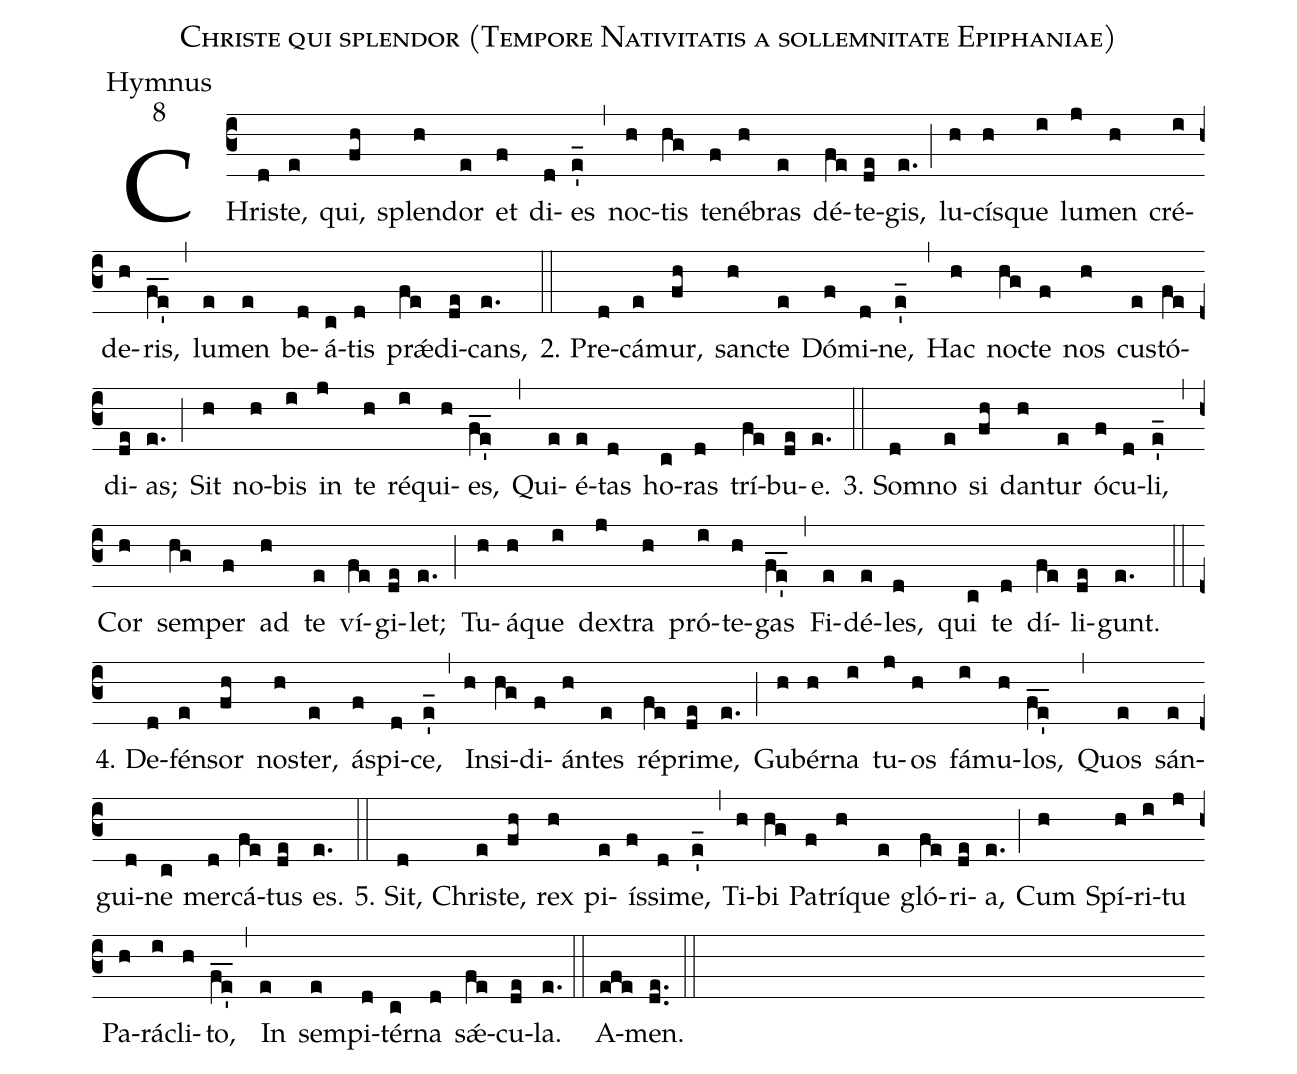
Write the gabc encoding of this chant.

name:Christe qui splendor (Tempore Nativitatis a sollemnitate Epiphaniae);
office-part:Hymnus;
mode:8;
%%
(c3) CHris(d)te,(e) qui,(fh) splen(h)dor(e) et(f) di(d)es(e'_) (,)
noc(h)tis(hg) te(f)né(h)bras(e) dé(fe)te(de)gis,(e.) (;)
lu(h)cís(h)que(i) lum(j)en(h) cré(i)de(h)ris,(fe'__) (,)
lu(e)men(e) be(d)á(c)tis(d) pr<sp>'æ</sp>(fe)di(de)cans,(e.) (::)
2. Pre(d)cá(e)mur,(fh) sanc(h)te(e) Dó(f)mi(d)ne,(e'_) (,)
Hac(h) noc(hg)te(f) nos(h) cus(e)tó(fe)di(de)as;(e.) (;)
Sit(h) no(h)bis(i) in(j) te(h) ré(i)qui(h)es,(fe'__) (,)
Qui(e)é(e)tas(d) ho(c)ras(d) trí(fe)bu(de)e.(e.) (::)

3. Som(d)no(e) si(fh) dan(h)tur(e) ó(f)cu(d)li,(e'_) (,)
Cor(h) sem(hg)per(f) ad(h) te(e) ví(fe)gi(de)let;(e.) (;)
Tu(h)á(h)que(i) dex(j)tra(h) pró(i)te(h)gas(fe'__) (,)
Fi(e)dé(e)les,(d) qui(c) te(d) dí(fe)li(de)gunt.(e.) (::)

4. De(d)fén(e)sor(fh) nos(h)ter,(e) á(f)spi(d)ce,(e'_) (,)
In(h)si(hg)di(f)án(h)tes(e) ré(fe)pri(de)me,(e.) (;)
Gu(h)bér(h)na(i) tu(j)os(h) fá(i)mu(h)los,(fe'__) (,)
Quos(e) sán(e)gui(d)ne(c) mer(d)cá(fe)tus(de) es.(e.) (::)

5. Sit,(d) Chris(e)te,(fh) rex(h) pi(e)ís(f)si(d)me,(e'_) (,)
Ti(h)bi(hg) Pa(f)trí(h)que(e) gló(fe)ri(de)a,(e.) (;)
Cum(h) Spí(h)ri(i)tu(j) Pa(h)rá(i)cli(h)to,(fe'__) (,)
In(e) sem(e)pi(d)tér(c)na(d) sǽ(fe)cu(de)la.(e.) (::)
A(efe)men.(de..) (::)
